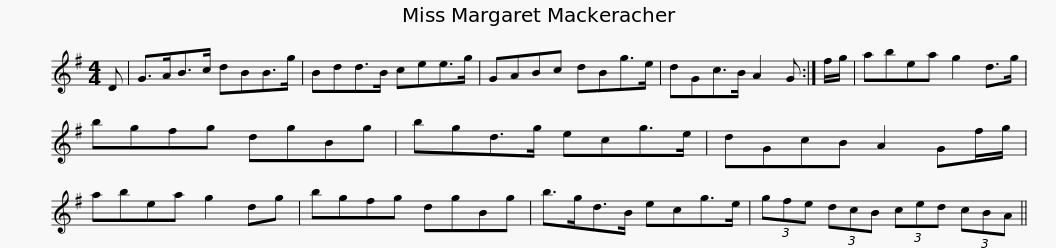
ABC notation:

X:1
L:1/8
M:4/4
I:linebreak $
K:G
V:1 treble
V:1
 D | G>AB>c dBB>g | Bdd>B cee>g | GABc dBg>e | dGc>B A2 G :| %5
 f/g/ |$ abea g2 d>g | bgfg dgBg | bgd>g ecg>e | dGcB A2 Gf/g/ | %10
 abea g2 dg |$ bgfg dgBg | b>gd>B ecg>e | (3gfe (3dcB (3ced (3cBA || %14
